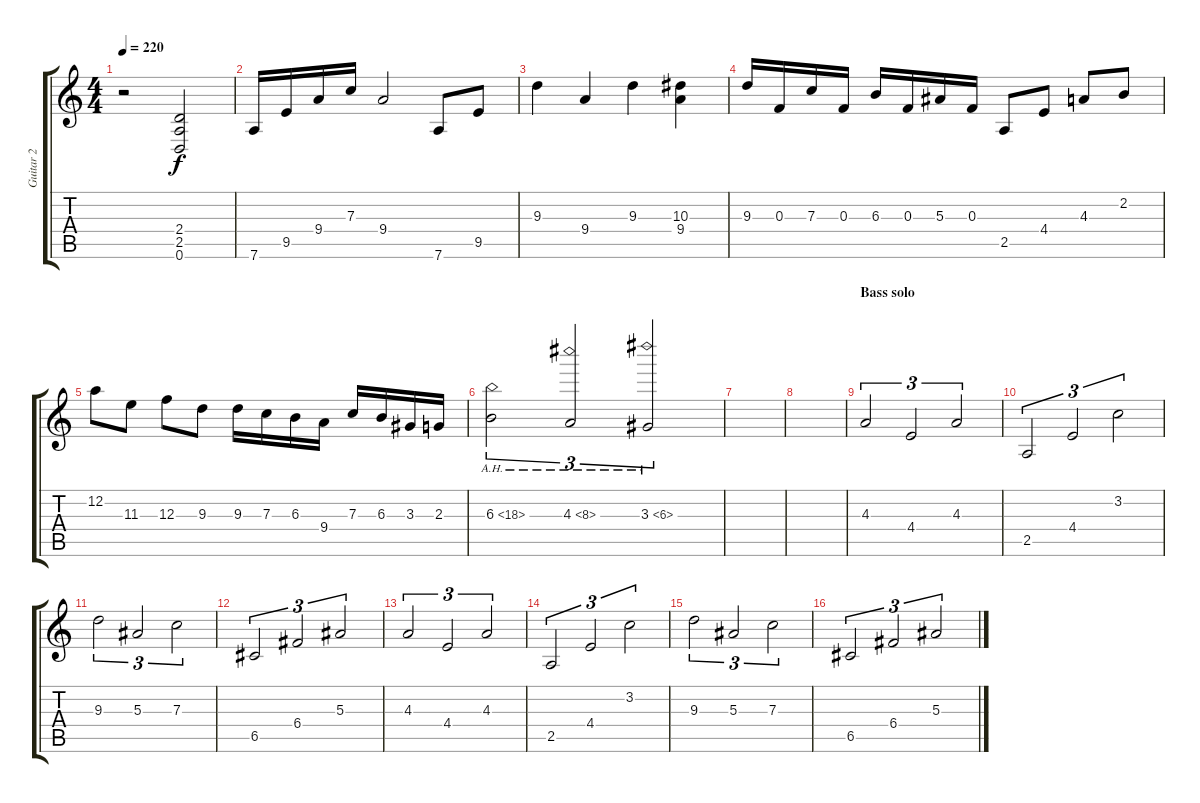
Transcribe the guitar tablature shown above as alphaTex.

\track ("Guitar 2" "Guitar 2") {instrument overdrivenguitar}
\staff {score tabs}
\tuning (D4 A3 F3 C3 G2 D2) {hide}
\ts (4 4)
\tempo 220
\clef g2
\ks c
r.2{dy f} (2.4 2.5 0.6).2 |
7.6.16 9.5.16 9.4.16 7.3.16 9.4.2 7.6.8 9.5.8 |
9.3.4 9.4.4 9.3.4 (10.3 9.4).4 |
9.3.16 0.3.16 7.3.16 0.3.16 6.3.16 0.3.16 5.3.16 0.3.16 2.5.8 4.4.8 4.3.8 2.2.8 |
12.2.8 11.3.8 12.3.8 9.3.8 9.3.16 7.3.16 6.3.16 9.4.16 7.3.16 6.3.16 3.3.16 2.3.16 |
6.3{ah 12}.2{tu (3 2)} 4.3{ah 4}.2{tu (3 2)} 3.3{ah 3}.2{tu (3 2)} |
|
|
\section ("" "Bass solo")
4.3.2{tu (3 2)} 4.4.2{tu (3 2)} 4.3.2{tu (3 2)} |
2.5.2{tu (3 2)} 4.4.2{tu (3 2)} 3.2.2{tu (3 2)} |
9.3.2{tu (3 2)} 5.3.2{tu (3 2)} 7.3.2{tu (3 2)} |
6.5.2{tu (3 2)} 6.4.2{tu (3 2)} 5.3.2{tu (3 2)} |
4.3.2{tu (3 2)} 4.4.2{tu (3 2)} 4.3.2{tu (3 2)} |
2.5.2{tu (3 2)} 4.4.2{tu (3 2)} 3.2.2{tu (3 2)} |
9.3.2{tu (3 2)} 5.3.2{tu (3 2)} 7.3.2{tu (3 2)} |
6.5.2{tu (3 2)} 6.4.2{tu (3 2)} 5.3.2{tu (3 2)}
